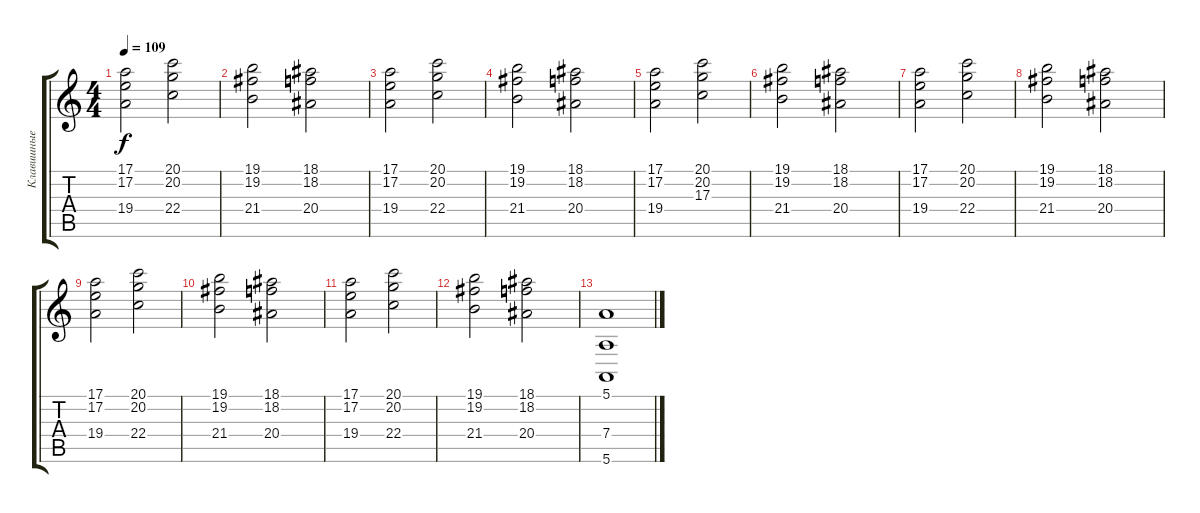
\track ("Клавишные" "Клавишные") {instrument rockorgan}
\staff {score tabs}
\tuning (E4 B3 G3 D3 A2 E2) {hide}
\ts (4 4)
\tempo 109
\clef g2
\ks c
(17.1 17.2 19.4).2{dy f} (20.1 20.2 22.4).2 |
(19.1 19.2 21.4).2 (18.1 18.2 20.4).2 |
(17.1 17.2 19.4).2 (20.1 20.2 22.4).2 |
(19.1 19.2 21.4).2 (18.1 18.2 20.4).2 |
(17.1 17.2 19.4).2 (20.1 20.2 17.3).2 |
(19.1 19.2 21.4).2 (18.1 18.2 20.4).2 |
(17.1 17.2 19.4).2 (20.1 20.2 22.4).2 |
(19.1 19.2 21.4).2 (18.1 18.2 20.4).2 |
(17.1 17.2 19.4).2 (20.1 20.2 22.4).2 |
(19.1 19.2 21.4).2 (18.1 18.2 20.4).2 |
(17.1 17.2 19.4).2 (20.1 20.2 22.4).2 |
(19.1 19.2 21.4).2 (18.1 18.2 20.4).2 |
(5.1 7.4 5.6).1
